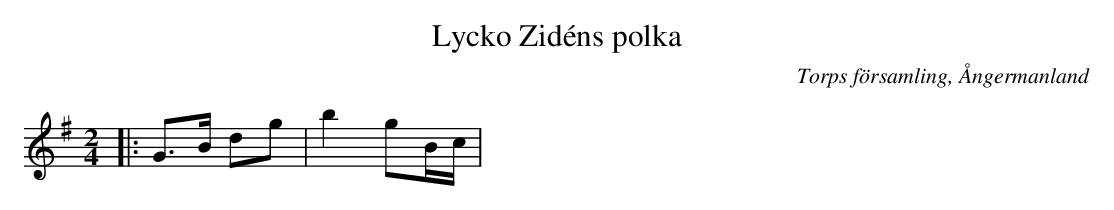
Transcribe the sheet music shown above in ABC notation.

X:1
T:Lycko Zidéns polka
O:Torps församling, Ångermanland
M:2/4
L:1/16
K:G
|: G3B d2g2 | b4 g2Bc |
